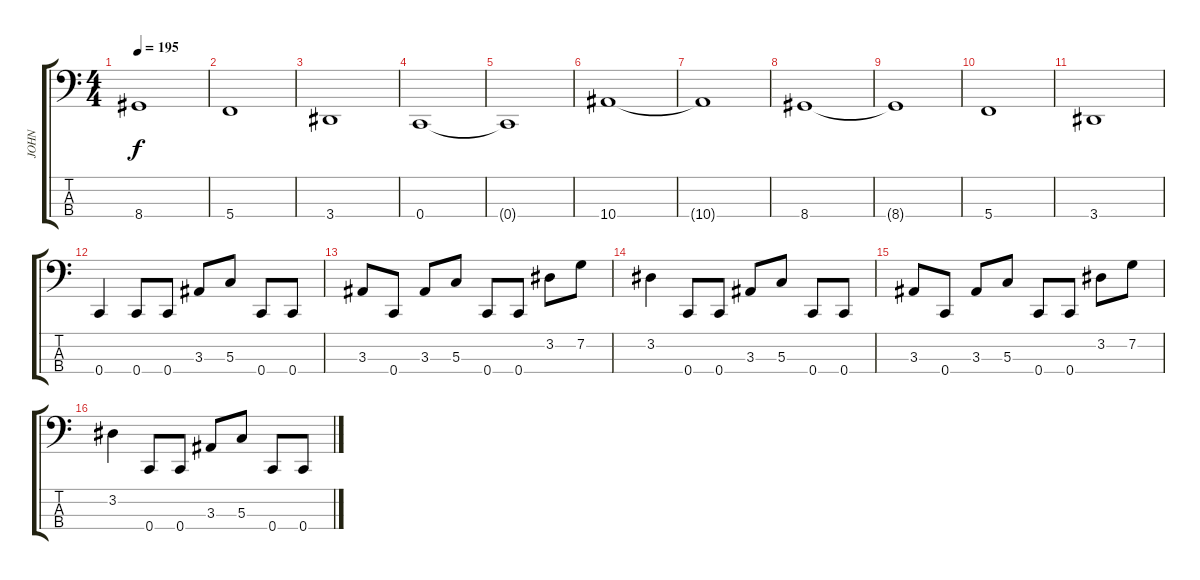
\track ("JOHN" "JOHN") {instrument electricbasspick}
\staff {score tabs}
\tuning (F2 C2 G1 C1) {hide}
\ts (4 4)
\tempo 195
\clef f4
\ks c
8.4{t}.1{dy f} |
5.4.1 |
3.4.1 |
0.4.1 |
0.4{t}.1 |
10.4.1 |
10.4{t}.1 |
8.4.1 |
8.4{t}.1 |
5.4.1 |
3.4.1 |
0.4.4 0.4.8 0.4.8 3.3.8 5.3.8 0.4.8 0.4.8 |
3.3.8 0.4.8 3.3.8 5.3.8 0.4.8 0.4.8 3.2.8 7.2.8 |
3.2.4 0.4.8 0.4.8 3.3.8 5.3.8 0.4.8 0.4.8 |
3.3.8 0.4.8 3.3.8 5.3.8 0.4.8 0.4.8 3.2.8 7.2.8 |
3.2.4 0.4.8 0.4.8 3.3.8 5.3.8 0.4.8 0.4.8
